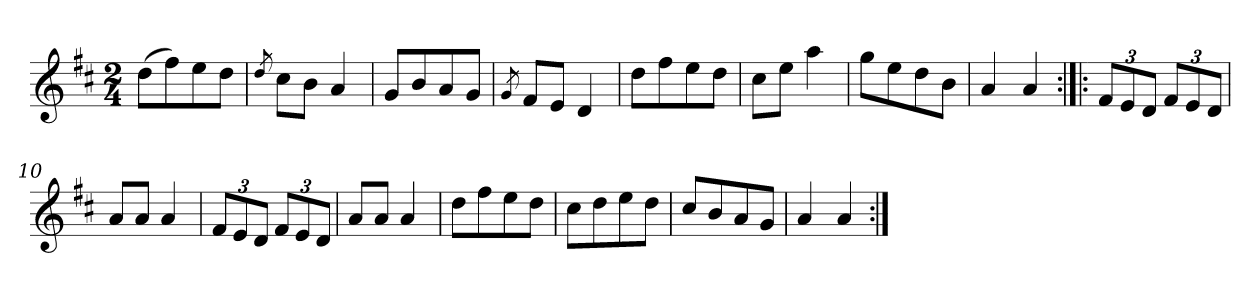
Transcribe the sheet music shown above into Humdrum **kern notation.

**kern
*part1
*staff1
*clefG2
*k[f#c#]
*D:
*M2/4
=1
(>8dd\L
8ff#\)
8ee\
8dd\J
=2
8qdd/
8cc#\L
8b\J
4a/
=3
8g/L
8b/
8a/
8g/J
=4
8qg/
8f#/L
8e/J
4d/
=5
8dd\L
8ff#\
8ee\
8dd\J
=6
8cc#\L
8ee\J
4aa\
=7
8gg\L
8ee\
8dd\
8b\J
=8
4a/
4a/
=9:|!|:
*Xbrackettup
12f#/L
12e/
12d/J
12f#/L
12e/
12d/J
=10
8a/L
8a/J
4a/
!!LO:LB:g=z
=11
12f#/L
12e/
12d/J
12f#/L
12e/
12d/J
=12
8a/L
8a/J
4a/
=13
8dd\L
8ff#\
8ee\
8dd\J
=14
8cc#\L
8dd\
8ee\
8dd\J
=15
8cc#/L
8b/
8a/
8g/J
=16
4a/
4a/
=:|!
*-
